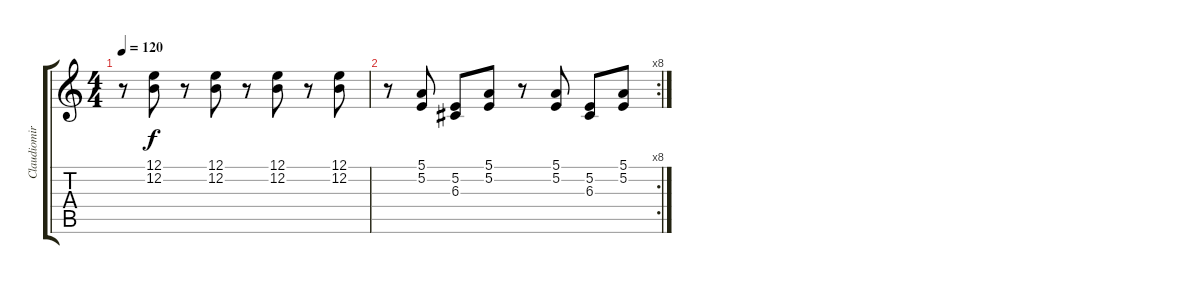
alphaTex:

\track ("Claudiomir (Sanfonero) " "Claudiomir") {instrument harmonica}
\staff {score tabs}
\tuning (E4 B3 G3 D3 A2 E2) {hide}
\ts (4 4)
\tempo 120
\clef g2
\ks c
r.8{dy f} (12.1 12.2).8 r.8 (12.1 12.2).8 r.8 (12.1 12.2).8 r.8 (12.1 12.2).8 |
\rc 8
r.8 (5.1 5.2).8 (5.2 6.3).8 (5.1 5.2).8 r.8 (5.1 5.2).8 (5.2 6.3).8 (5.1 5.2).8
